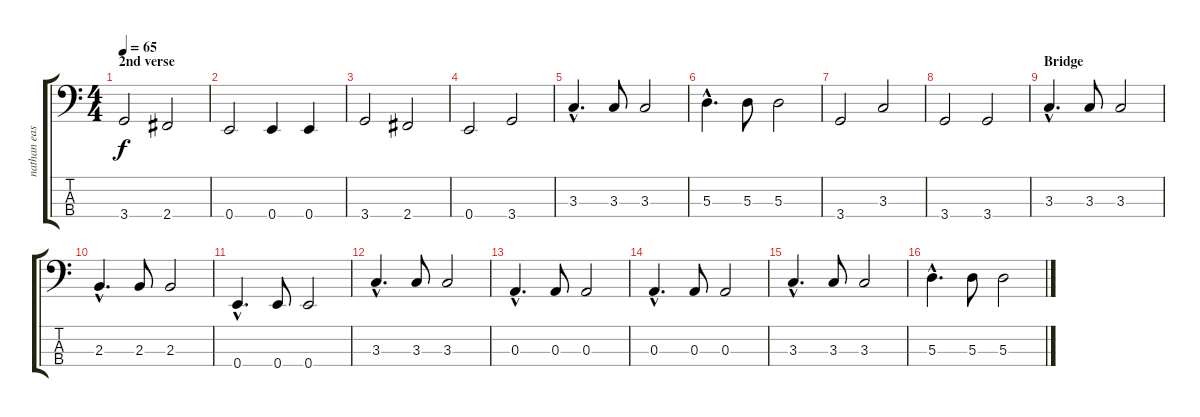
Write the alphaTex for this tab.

\track ("nathan east" "nathan eas") {instrument acousticbass}
\staff {score tabs}
\tuning (G2 D2 A1 E1) {hide}
\ts (4 4)
\section ("" "2nd verse")
\tempo 65
\clef f4
\ks c
3.4.2{dy f} 2.4.2 |
0.4.2 0.4.4 0.4.4 |
3.4.2 2.4.2 |
0.4.2 3.4.2 |
3.3{hac}.4{d} 3.3.8 3.3.2 |
5.3{hac}.4{d} 5.3.8 5.3.2 |
3.4.2 3.3.2 |
3.4.2 3.4.2 |
\section ("" "Bridge")
3.3{hac}.4{d} 3.3.8 3.3.2 |
2.3{hac}.4{d} 2.3.8 2.3.2 |
0.4{hac}.4{d} 0.4.8 0.4.2 |
3.3{hac}.4{d} 3.3.8 3.3.2 |
0.3{hac}.4{d} 0.3.8 0.3.2 |
0.3{hac}.4{d} 0.3.8 0.3.2 |
3.3{hac}.4{d} 3.3.8 3.3.2 |
5.3{hac}.4{d} 5.3.8 5.3.2
